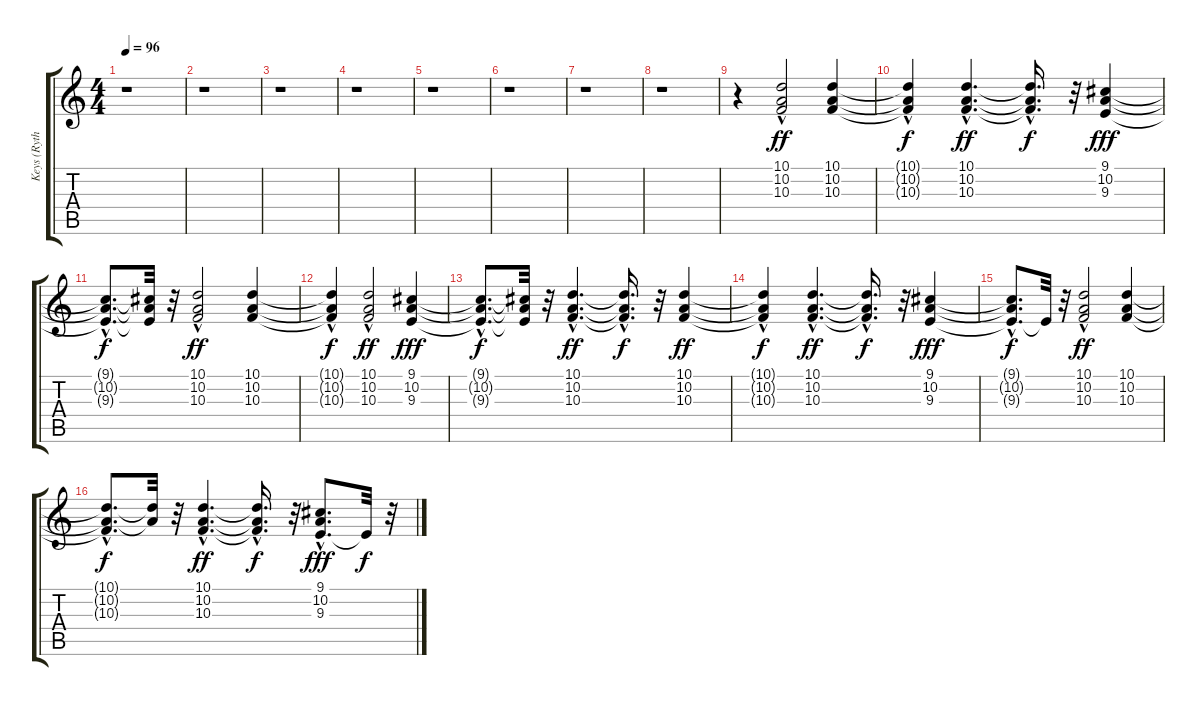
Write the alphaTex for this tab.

\track ("Keys (Rythem)" "Keys (Ryth") {instrument pizzicatostrings}
\staff {score tabs}
\tuning (E4 B3 G3 D3 A2 E2) {hide}
\ts (4 4)
\tempo 96
\clef g2
\ks c
r.1{dy f} |
r.1 |
r.1 |
r.1 |
r.1 |
r.1 |
r.1 |
r.1 |
r.4 (10.1 10.2{hac} 10.3{hac}).2{dy ff} (10.1 10.2 10.3).4 |
(10.1{t} 10.2{hac t} 10.3{hac t}).4{dy f} (10.1{hac} 10.2{hac} 10.3{hac}).4{d dy ff} (10.1{hac t} 10.2{hac t} 10.3{hac t}).16{d dy f} r.32 (9.1 10.2 9.3).4{dy fff} |
(9.1{hac t} 10.2{hac t} 9.3{hac t}).8{d dy f} (9.1{t} 10.2{t} 9.3{t}).32 r.32 (10.1 10.2 10.3{hac}).2{dy ff} (10.1 10.2 10.3).4 |
(10.1{hac t} 10.2{t} 10.3{t}).4{dy f} (10.1{hac} 10.2 10.3{hac}).2{dy ff} (9.1 10.2 9.3).4{dy fff} |
(9.1{hac t} 10.2{hac t} 9.3{hac t}).8{d dy f} (9.1{t} 10.2{t} 9.3{t}).32 r.32 (10.1{hac} 10.2{hac} 10.3{hac}).4{d dy ff} (10.1{hac t} 10.2{t} 10.3{t}).16{d dy f} r.32 (10.1 10.2 10.3).4{dy ff} |
(10.1{t} 10.2{hac t} 10.3{hac t}).4{dy f} (10.1{hac} 10.2{hac} 10.3{hac}).4{d dy ff} (10.1{hac t} 10.2{hac t} 10.3{hac t}).16{d dy f} r.32 (9.1 10.2 9.3).4{dy fff} |
(9.1{t} 10.2{hac t} 9.3{hac t}).8{d dy f} 9.3{t}.32 r.32 (10.1 10.2{hac} 10.3{hac}).2{dy ff} (10.1 10.2 10.3).4 |
(10.1{hac t} 10.2{hac t} 10.3{hac t}).8{d dy f} (10.1{t} 10.2{t}).32 r.32 (10.1{hac} 10.2{hac} 10.3{hac}).4{d dy ff} (10.1{hac t} 10.2{hac t} 10.3{hac t}).16{d dy f} r.32 (9.1{hac} 10.2{hac} 9.3{hac}).8{d dy fff} 9.3{t}.32{dy f} r.32
